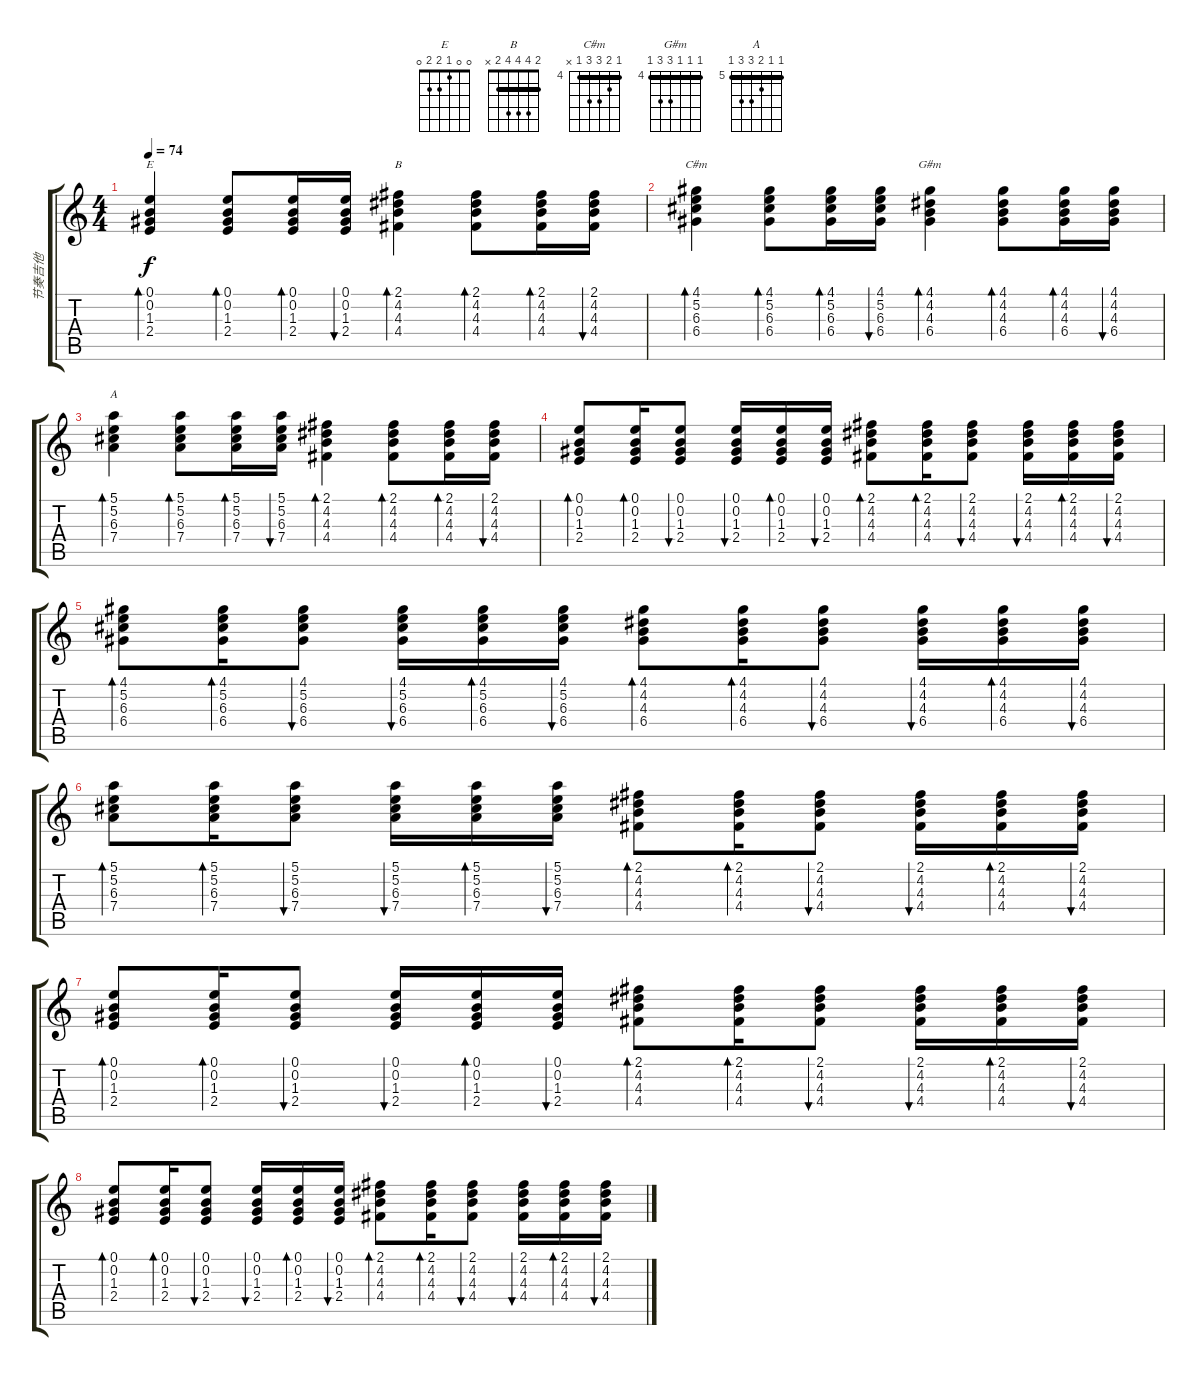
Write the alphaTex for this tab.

\track ("节奏吉他" "节奏吉他") {instrument acousticguitarsteel}
\staff {score tabs}
\tuning (E4 B3 G3 D3 A2 E2) {hide}
\chord ("E" 0 0 1 2 2 0)
\chord ("B" 2 4 4 4 2 x) {barre 2}
\chord ("C#m" 4 5 6 6 4 x) {firstfret 4 barre 4}
\chord ("G#m" 4 4 4 6 6 4) {firstfret 4 barre 4}
\chord ("A" 5 5 6 7 7 5) {firstfret 5 barre 5}
\ts (4 4)
\tempo 74
\clef g2
\ks c
(0.1 0.2 1.3 2.4).4{bd 60 ch "E" dy f} (0.1 0.2 1.3 2.4).8{bd 60} (0.1 0.2 1.3 2.4).16{bd 60} (0.1 0.2 1.3 2.4).16{bu 60} (2.1 4.2 4.3 4.4).4{bd 60 ch "B"} (2.1 4.2 4.3 4.4).8{bd 60} (2.1 4.2 4.3 4.4).16{bd 60} (2.1 4.2 4.3 4.4).16{bu 60} |
(4.1 5.2 6.3 6.4).4{bd 60 ch "C#m"} (4.1 5.2 6.3 6.4).8{bd 60} (4.1 5.2 6.3 6.4).16{bd 60} (4.1 5.2 6.3 6.4).16{bu 60} (4.1 4.2 4.3 6.4).4{bd 60 ch "G#m"} (4.1 4.2 4.3 6.4).8{bd 60} (4.1 4.2 4.3 6.4).16{bd 60} (4.1 4.2 4.3 6.4).16{bu 60} |
(5.1 5.2 6.3 7.4).4{bd 60 ch "A"} (5.1 5.2 6.3 7.4).8{bd 60} (5.1 5.2 6.3 7.4).16{bd 60} (5.1 5.2 6.3 7.4).16{bu 60} (2.1 4.2 4.3 4.4).4{bd 60} (2.1 4.2 4.3 4.4).8{bd 60} (2.1 4.2 4.3 4.4).16{bd 60} (2.1 4.2 4.3 4.4).16{bu 60} |
(0.1 0.2 1.3 2.4).8{bd 60 volume 10} (0.1 0.2 1.3 2.4).16{bd 60} (0.1 0.2 1.3 2.4).8{bu 60} (0.1 0.2 1.3 2.4).16{bu 60} (0.1 0.2 1.3 2.4).16{bd 60} (0.1 0.2 1.3 2.4).16{bu 60} (2.1 4.2 4.3 4.4).8{bd 60} (2.1 4.2 4.3 4.4).16{bd 60} (2.1 4.2 4.3 4.4).8{bu 60} (2.1 4.2 4.3 4.4).16{bu 60} (2.1 4.2 4.3 4.4).16{bd 60} (2.1 4.2 4.3 4.4).16{bu 60} |
(4.1 5.2 6.3 6.4).8{bd 60} (4.1 5.2 6.3 6.4).16{bd 60} (4.1 5.2 6.3 6.4).8{bu 60} (4.1 5.2 6.3 6.4).16{bu 60} (4.1 5.2 6.3 6.4).16{bd 60} (4.1 5.2 6.3 6.4).16{bu 60} (4.1 4.2 4.3 6.4).8{bd 60} (4.1 4.2 4.3 6.4).16{bd 60} (4.1 4.2 4.3 6.4).8{bu 60} (4.1 4.2 4.3 6.4).16{bu 60} (4.1 4.2 4.3 6.4).16{bd 60} (4.1 4.2 4.3 6.4).16{bu 60} |
(5.1 5.2 6.3 7.4).8{bd 60} (5.1 5.2 6.3 7.4).16{bd 60} (5.1 5.2 6.3 7.4).8{bu 60} (5.1 5.2 6.3 7.4).16{bu 60} (5.1 5.2 6.3 7.4).16{bd 60} (5.1 5.2 6.3 7.4).16{bu 60} (2.1 4.2 4.3 4.4).8{bd 60} (2.1 4.2 4.3 4.4).16{bd 60} (2.1 4.2 4.3 4.4).8{bu 60} (2.1 4.2 4.3 4.4).16{bu 60} (2.1 4.2 4.3 4.4).16{bd 60} (2.1 4.2 4.3 4.4).16{bu 60} |
(0.1 0.2 1.3 2.4).8{bd 60} (0.1 0.2 1.3 2.4).16{bd 60} (0.1 0.2 1.3 2.4).8{bu 60} (0.1 0.2 1.3 2.4).16{bu 60} (0.1 0.2 1.3 2.4).16{bd 60} (0.1 0.2 1.3 2.4).16{bu 60} (2.1 4.2 4.3 4.4).8{bd 60} (2.1 4.2 4.3 4.4).16{bd 60} (2.1 4.2 4.3 4.4).8{bu 60} (2.1 4.2 4.3 4.4).16{bu 60} (2.1 4.2 4.3 4.4).16{bd 60} (2.1 4.2 4.3 4.4).16{bu 60} |
(0.1 0.2 1.3 2.4).8{bd 60} (0.1 0.2 1.3 2.4).16{bd 60} (0.1 0.2 1.3 2.4).8{bu 60} (0.1 0.2 1.3 2.4).16{bu 60} (0.1 0.2 1.3 2.4).16{bd 60} (0.1 0.2 1.3 2.4).16{bu 60} (2.1 4.2 4.3 4.4).8{bd 60} (2.1 4.2 4.3 4.4).16{bd 60} (2.1 4.2 4.3 4.4).8{bu 60} (2.1 4.2 4.3 4.4).16{bu 60} (2.1 4.2 4.3 4.4).16{bd 60} (2.1 4.2 4.3 4.4).16{bu 60}
